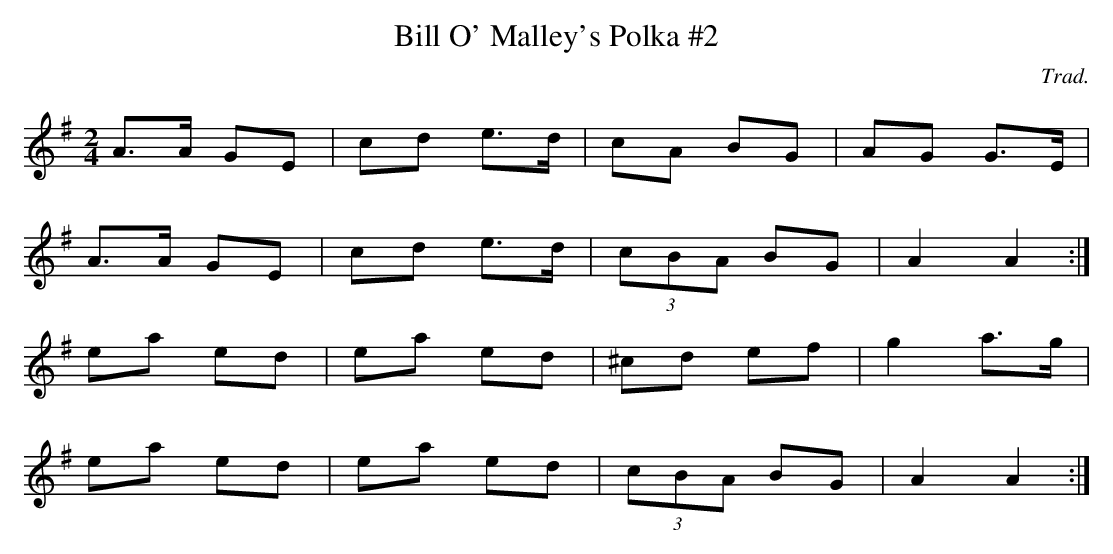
X:1
T:Bill O' Malley's Polka #2
C:Trad.
M:2/4
L:1/8
K:Ador
A>A GE|cd e>d|cA BG|AG G>E|
A>A GE|cd e>d|(3cBA BG|A2 A2:|
ea ed|ea ed|^cd ef|g2 a>g|
ea ed|ea ed|(3cBA BG|A2A2:|
